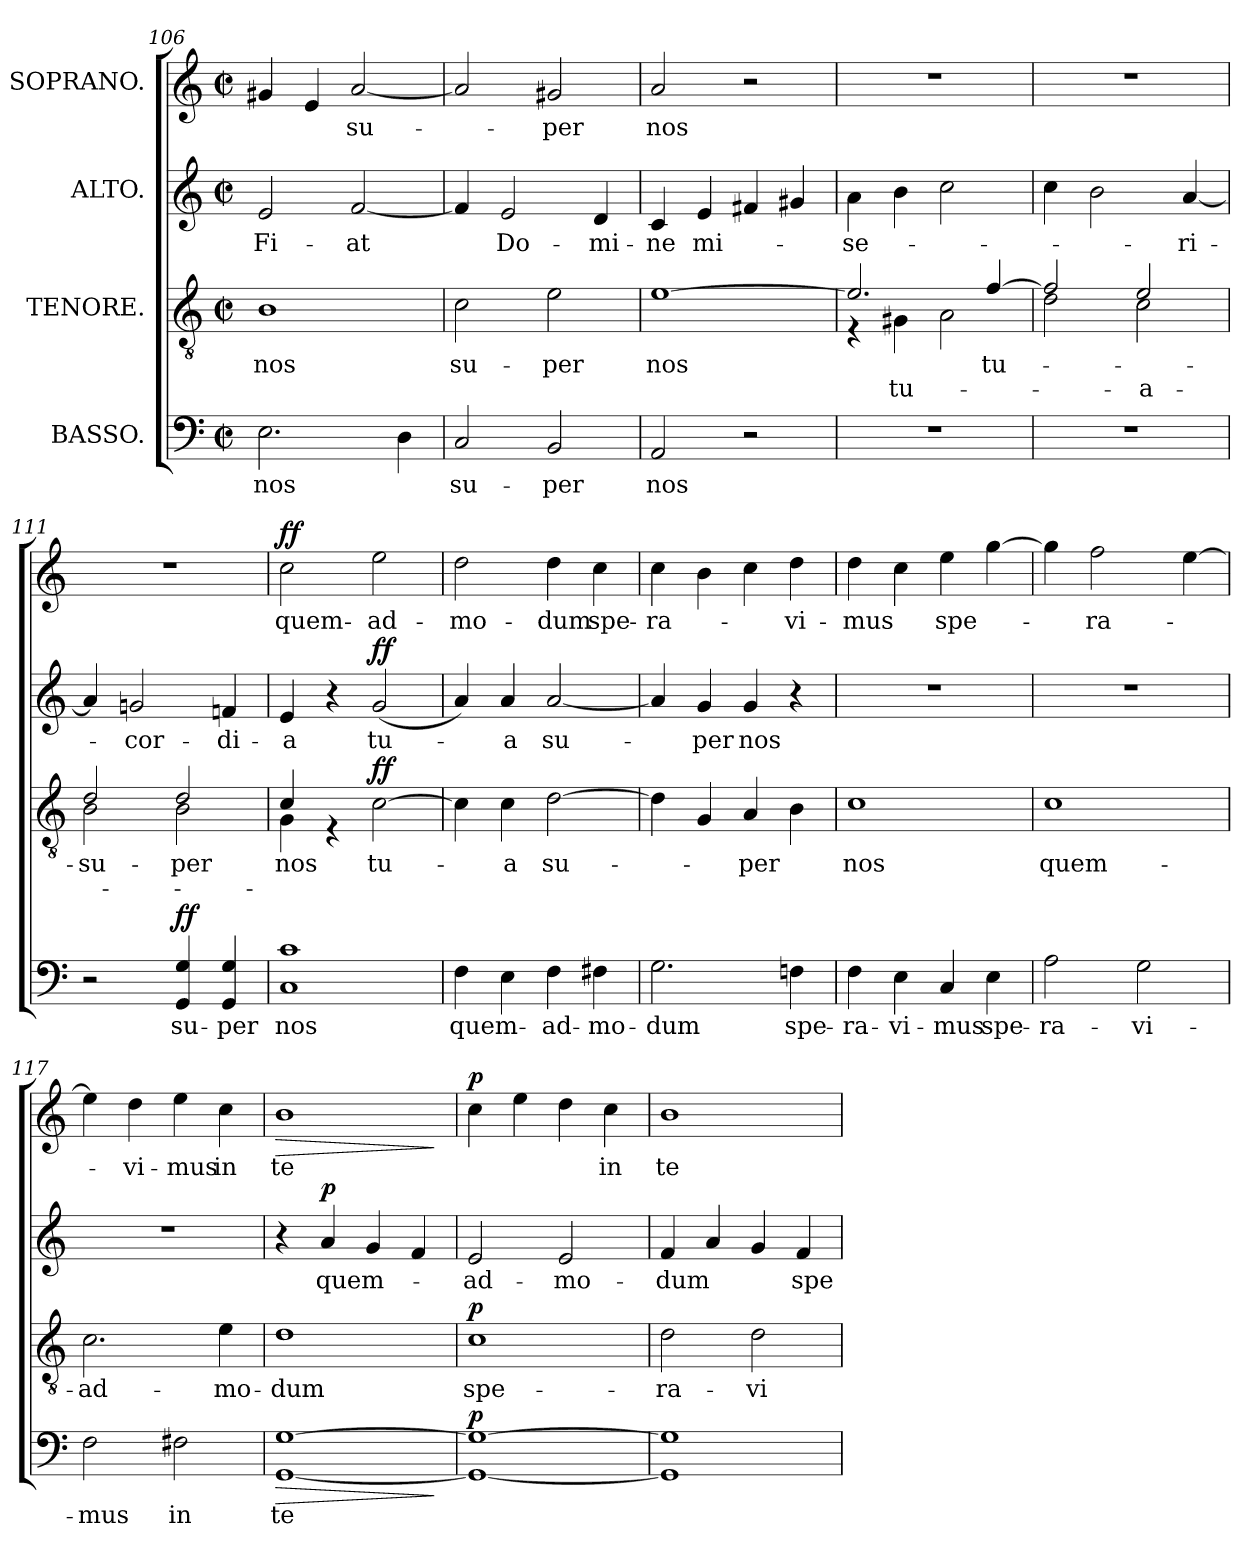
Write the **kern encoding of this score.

**kern	**text	**dynam	**kern	**text	**text	**dynam	**kern	**text	**dynam	**kern	**text	**dynam
*part4	*part4	*part4	*part3	*part3	*part3	*part3	*part2	*part2	*part2	*part1	*part1	*part1
*staff4	*staff4	*staff4	*staff3	*staff3	*staff3	*staff3	*staff2	*staff2	*staff2	*staff1	*staff1	*staff1
*I"BASSO.	*	*	*I"TENORE.	*	*	*	*I"ALTO.	*	*	*I"SOPRANO.	*	*
*clefF4	*	*	*clefGv2	*	*	*	*clefG2	*	*	*clefG2	*	*
*k[]	*	*	*k[]	*	*	*	*k[]	*	*	*k[]	*	*
*M2/2	*	*	*M2/2	*	*	*	*M2/2	*	*	*M2/2	*	*
*met(c|)	*	*	*met(c|)	*	*	*	*met(c|)	*	*	*met(c|)	*	*
=106	=106	=106	=106	=106	=106	=106	=106	=106	=106	=106	=106	=106
!	!LO:LY:b	!	!	!LO:LY:b	!	!	!	!LO:LY:b	!	!	!	!
2.E\	nos	.	1B	nos	.	.	2e/	Fi-	.	4g#X/	.	.
.	.	.	.	.	.	.	.	.	.	4e/	.	.
!	!	!	!	!	!	!	!	!LO:LY:b	!	!	!LO:LY:b	!
.	.	.	.	.	.	.	[2f/	-at	.	[2a/	su-	.
4D\	.	.	.	.	.	.	.	.	.	.	.	.
!!LO:LB:g=z
=107	=107	=107	=107	=107	=107	=107	=107	=107	=107	=107	=107	=107
!	!LO:LY:b	!	!	!LO:LY:b	!	!	!	!	!	!	!	!
2C/	su-	.	2c\	su-	.	.	4f/]	.	.	2a/]	.	.
!	!	!	!	!	!	!	!	!LO:LY:b	!	!	!	!
.	.	.	.	.	.	.	2e/	Do-	.	.	.	.
!	!LO:LY:b	!	!	!LO:LY:b	!	!	!	!	!	!	!LO:LY:b	!
2BB/	-per	.	2e\	-per	.	.	.	.	.	2g#X/	-per	.
!	!	!	!	!	!	!	!	!LO:LY:b	!	!	!	!
.	.	.	.	.	.	.	4d/	-mi-	.	.	.	.
=108	=108	=108	=108	=108	=108	=108	=108	=108	=108	=108	=108	=108
!	!LO:LY:b	!	!	!LO:LY:b	!	!	!	!LO:LY:b	!	!	!LO:LY:b	!
2AA/	nos	.	[1e	nos	.	.	4c/	-ne	.	2a/	nos	.
!	!	!	!	!	!	!	!	!LO:LY:b	!	!	!	!
.	.	.	.	.	.	.	4e/	mi-	.	.	.	.
2r	.	.	.	.	.	.	4f#X/	.	.	2r	.	.
.	.	.	.	.	.	.	4g#X/	.	.	.	.	.
=109	=109	=109	=109	=109	=109	=109	=109	=109	=109	=109	=109	=109
*	*	*	*^	*	*	*	*	*	*	*	*	*
!	!	!	!	!	!	!	!	!	!LO:LY:b	!	!	!	!
1r	.	.	2.e/]	4r	.	.	.	4a\	-se-	.	1r	.	.
!	!	!	!	!	!	!LO:LY:b	!	!	!	!	!	!	!
.	.	.	.	4G#X\	.	tu-	.	4b\	.	.	.	.	.
.	.	.	.	2A\	.	.	.	2cc\	.	.	.	.	.
!	!	!	!	!	!LO:LY:b	!	!	!	!	!	!	!	!
.	.	.	[4f/	.	tu-	.	.	.	.	.	.	.	.
=110	=110	=110	=110	=110	=110	=110	=110	=110	=110	=110	=110	=110	=110
1r	.	.	2f/]	2d\	.	.	.	4cc\	.	.	1r	.	.
.	.	.	.	.	.	.	.	2b\	.	.	.	.	.
!	!	!	!	!	!LO:LY:b	!	!	!	!	!	!	!	!
!	!	!	!	!	!	!LO:LY:b	!	!	!	!	!	!	!
.	.	.	2e/	2c\	.	-a	.	.	.	.	.	.	.
!	!	!	!	!	!	!	!	!	!LO:LY:b	!	!	!	!
.	.	.	.	.	.	.	.	[4a/	-ri-	.	.	.	.
=111	=111	=111	=111	=111	=111	=111	=111	=111	=111	=111	=111	=111	=111
!	!	!	!	!	!LO:LY:b	!	!	!	!	!	!	!	!
2r	.	.	2d/	2B\	su-	.	.	4a/]	.	.	1r	.	.
!	!	!	!	!	!	!	!	!	!LO:LY:b	!	!	!	!
.	.	.	.	.	.	.	.	2gn/	-cor-	.	.	.	.
!	!LO:LY:b	!LO:DY:a	!	!	!LO:LY:b	!	!	!	!	!	!	!	!
4GG/ 4G/	su-	ff	2d/	2B\	-per	.	.	.	.	.	.	.	.
!	!LO:LY:b	!	!	!	!	!	!	!	!LO:LY:b	!	!	!	!
4GG/ 4G/	-per	.	.	.	.	.	.	4fn/	-di-	.	.	.	.
=112	=112	=112	=112	=112	=112	=112	=112	=112	=112	=112	=112	=112	=112
!	!LO:LY:b	!	!	!	!LO:LY:b	!	!	!	!LO:LY:b	!	!	!LO:LY:b	!LO:DY:a
1C 1c	nos	.	4c/	4G\	nos	.	.	4e/	-a	.	2cc\	quem-	ff
.	.	.	4rE	2.ryy	.	.	.	4r	.	.	.	.	.
!	!	!	!	!	!LO:LY:b	!	!LO:DY:a	!	!LO:LY:b	!LO:DY:a	!	!LO:LY:b	!
.	.	.	[2c\	.	tu-	.	ff	(2g/	tu-	ff	2ee\	-ad-	.
*	*	*	*v	*v	*	*	*	*	*	*	*	*	*
=113	=113	=113	=113	=113	=113	=113	=113	=113	=113	=113	=113	=113
!	!LO:LY:b	!	!	!	!	!	!	!	!	!	!LO:LY:b	!
4F\	quem-	.	4c\]	.	.	.	4a/)	.	.	2dd\	-mo-	.
!	!	!	!	!LO:LY:b	!	!	!	!LO:LY:b	!	!	!	!
4E\	.	.	4c\	-a	.	.	4a/	-a	.	.	.	.
!	!LO:LY:b	!	!	!LO:LY:b	!	!	!	!LO:LY:b	!	!	!LO:LY:b	!
4F\	-ad-	.	[2d\	su-	.	.	[2a/	su-	.	4dd\	-dum	.
!	!LO:LY:b	!	!	!	!	!	!	!	!	!	!LO:LY:b	!
4F#X\	-mo-	.	.	.	.	.	.	.	.	4cc\	spe-	.
!!LO:PB:g=z
=114	=114	=114	=114	=114	=114	=114	=114	=114	=114	=114	=114	=114
!	!LO:LY:b	!	!	!	!	!	!	!	!	!	!LO:LY:b	!
2.G\	-dum	.	4d\]	.	.	.	4a/]	.	.	4cc\	-ra-	.
!	!	!	!	!	!	!	!	!LO:LY:b	!	!	!	!
.	.	.	4G/	.	.	.	4g/	-per	.	4b\	.	.
!	!	!	!	!LO:LY:b	!	!	!	!LO:LY:b	!	!	!	!
.	.	.	4A/	-per	.	.	4g/	nos	.	4cc\	.	.
!	!LO:LY:b	!	!	!	!	!	!	!	!	!	!LO:LY:b	!
4Fn\	spe-	.	4B\	.	.	.	4r	.	.	4dd\	-vi-	.
=115	=115	=115	=115	=115	=115	=115	=115	=115	=115	=115	=115	=115
!	!LO:LY:b	!	!	!LO:LY:b	!	!	!	!	!	!	!LO:LY:b	!
4F\	-ra-	.	1c	nos	.	.	1r	.	.	4dd\	-mus	.
!	!LO:LY:b	!	!	!	!	!	!	!	!	!	!	!
4E\	-vi-	.	.	.	.	.	.	.	.	4cc\	.	.
!	!LO:LY:b	!	!	!	!	!	!	!	!	!	!LO:LY:b	!
4C/	-mus	.	.	.	.	.	.	.	.	4ee\	spe-	.
!	!LO:LY:b	!	!	!	!	!	!	!	!	!	!	!
4E\	spe-	.	.	.	.	.	.	.	.	[4gg\	.	.
=116	=116	=116	=116	=116	=116	=116	=116	=116	=116	=116	=116	=116
!	!LO:LY:b	!	!	!LO:LY:b	!	!	!	!	!	!	!	!
2A\	-ra-	.	1c	quem-	.	.	1r	.	.	4gg\]	.	.
!	!	!	!	!	!	!	!	!	!	!	!LO:LY:b	!
.	.	.	.	.	.	.	.	.	.	2ff\	-ra-	.
!	!LO:LY:b	!	!	!	!	!	!	!	!	!	!	!
2G\	-vi-	.	.	.	.	.	.	.	.	.	.	.
.	.	.	.	.	.	.	.	.	.	[4ee\	.	.
=117	=117	=117	=117	=117	=117	=117	=117	=117	=117	=117	=117	=117
!	!LO:LY:b	!	!	!LO:LY:b	!	!	!	!	!	!	!	!
2F\	-mus	.	2.c\	-ad-	.	.	1r	.	.	4ee\]	.	.
!	!	!	!	!	!	!	!	!	!	!	!LO:LY:b	!
.	.	.	.	.	.	.	.	.	.	4dd\	-vi-	.
!	!LO:LY:b	!	!	!	!	!	!	!	!	!	!LO:LY:b	!
2F#X\	in	.	.	.	.	.	.	.	.	4ee\	-mus	.
!	!	!	!	!LO:LY:b	!	!	!	!	!	!	!LO:LY:b	!
.	.	.	4e\	-mo-	.	.	.	.	.	4cc\	in	.
=118	=118	=118	=118	=118	=118	=118	=118	=118	=118	=118	=118	=118
!	!LO:LY:b	!LO:HP:b	!	!LO:LY:b	!	!	!	!	!	!	!LO:LY:b	!LO:HP:b
[1GG [1G	te	>	1d	-dum	.	.	4r	.	.	1b	te	>
!	!	!	!	!	!	!	!	!LO:LY:b	!LO:DY:a	!	!	!
.	.	.	.	.	.	.	4a/	quem-	p	.	.	.
.	.	.	.	.	.	.	4g/	.	.	.	.	.
.	.	.	.	.	.	.	4f/	.	.	.	.	.
.	.	]	.	.	.	.	.	.	.	.	.	]
=119	=119	=119	=119	=119	=119	=119	=119	=119	=119	=119	=119	=119
!	!	!LO:DY:a	!	!LO:LY:b	!	!LO:DY:a	!	!LO:LY:b	!	!	!	!LO:DY:a
1GG_ 1G_	.	p	1c	spe-	.	p	2e/	-ad-	.	4cc\	.	p
.	.	.	.	.	.	.	.	.	.	4ee\	.	.
!	!	!	!	!	!	!	!	!LO:LY:b	!	!	!	!
.	.	.	.	.	.	.	2e/	-mo-	.	4dd\	.	.
!	!	!	!	!	!	!	!	!	!	!	!LO:LY:b	!
.	.	.	.	.	.	.	.	.	.	4cc\	in	.
=120	=120	=120	=120	=120	=120	=120	=120	=120	=120	=120	=120	=120
!	!	!	!	!LO:LY:b	!	!	!	!LO:LY:b	!	!	!LO:LY:b	!
1GG] 1G]	.	.	2d\	-ra-	.	.	4f/	-dum	.	1b	te	.
.	.	.	.	.	.	.	4a/	.	.	.	.	.
!	!	!	!	!LO:LY:b	!	!	!	!	!	!	!	!
.	.	.	2d\	-vi-	.	.	4g/	.	.	.	.	.
!	!	!	!	!	!	!	!	!LO:LY:b	!	!	!	!
.	.	.	.	.	.	.	4f/	spe-	.	.	.	.
=	=	=	=	=	=	=	=	=	=	=	=	=
*-	*-	*-	*-	*-	*-	*-	*-	*-	*-	*-	*-	*-
